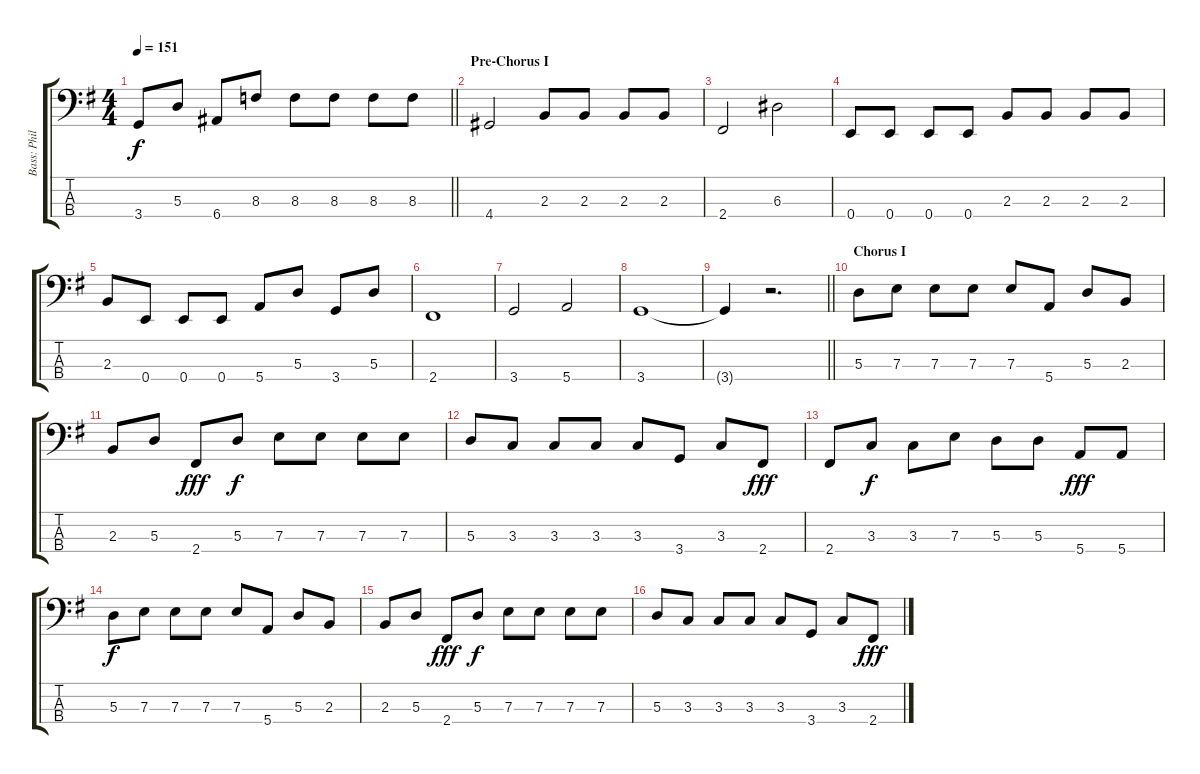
\track ("Bass: Phillip" "Bass: Phil") {instrument electricbasspick}
\staff {score tabs}
\tuning (G2 D2 A1 E1) {hide}
\ts (4 4)
\tempo 151
\clef f4
\barLineRight lightlight
\ks g
3.4.8{dy f} 5.3.8 6.4.8 8.3.8 8.3.8 8.3.8 8.3.8 8.3.8 |
\section ("" "Pre-Chorus I")
4.4.2 2.3.8 2.3.8 2.3.8 2.3.8 |
2.4.2 6.3.2 |
0.4.8 0.4.8 0.4.8 0.4.8 2.3.8 2.3.8 2.3.8 2.3.8 |
2.3.8 0.4.8 0.4.8 0.4.8 5.4.8 5.3.8 3.4.8 5.3.8 |
2.4.1 |
3.4.2 5.4.2 |
3.4.1 |
\barLineRight lightlight
3.4{t}.4 r.2{d} |
\section ("" "Chorus I")
5.3.8 7.3.8 7.3.8 7.3.8 7.3.8 5.4.8 5.3.8 2.3.8 |
2.3.8 5.3.8 2.4.8{dy fff} 5.3.8{dy f} 7.3.8 7.3.8 7.3.8 7.3.8 |
5.3.8 3.3.8 3.3.8 3.3.8 3.3.8 3.4.8 3.3.8 2.4.8{dy fff} |
2.4.8 3.3.8{dy f} 3.3.8 7.3.8 5.3.8 5.3.8 5.4.8{dy fff} 5.4.8 |
5.3.8{dy f} 7.3.8 7.3.8 7.3.8 7.3.8 5.4.8 5.3.8 2.3.8 |
2.3.8 5.3.8 2.4.8{dy fff} 5.3.8{dy f} 7.3.8 7.3.8 7.3.8 7.3.8 |
5.3.8 3.3.8 3.3.8 3.3.8 3.3.8 3.4.8 3.3.8 2.4.8{dy fff}
